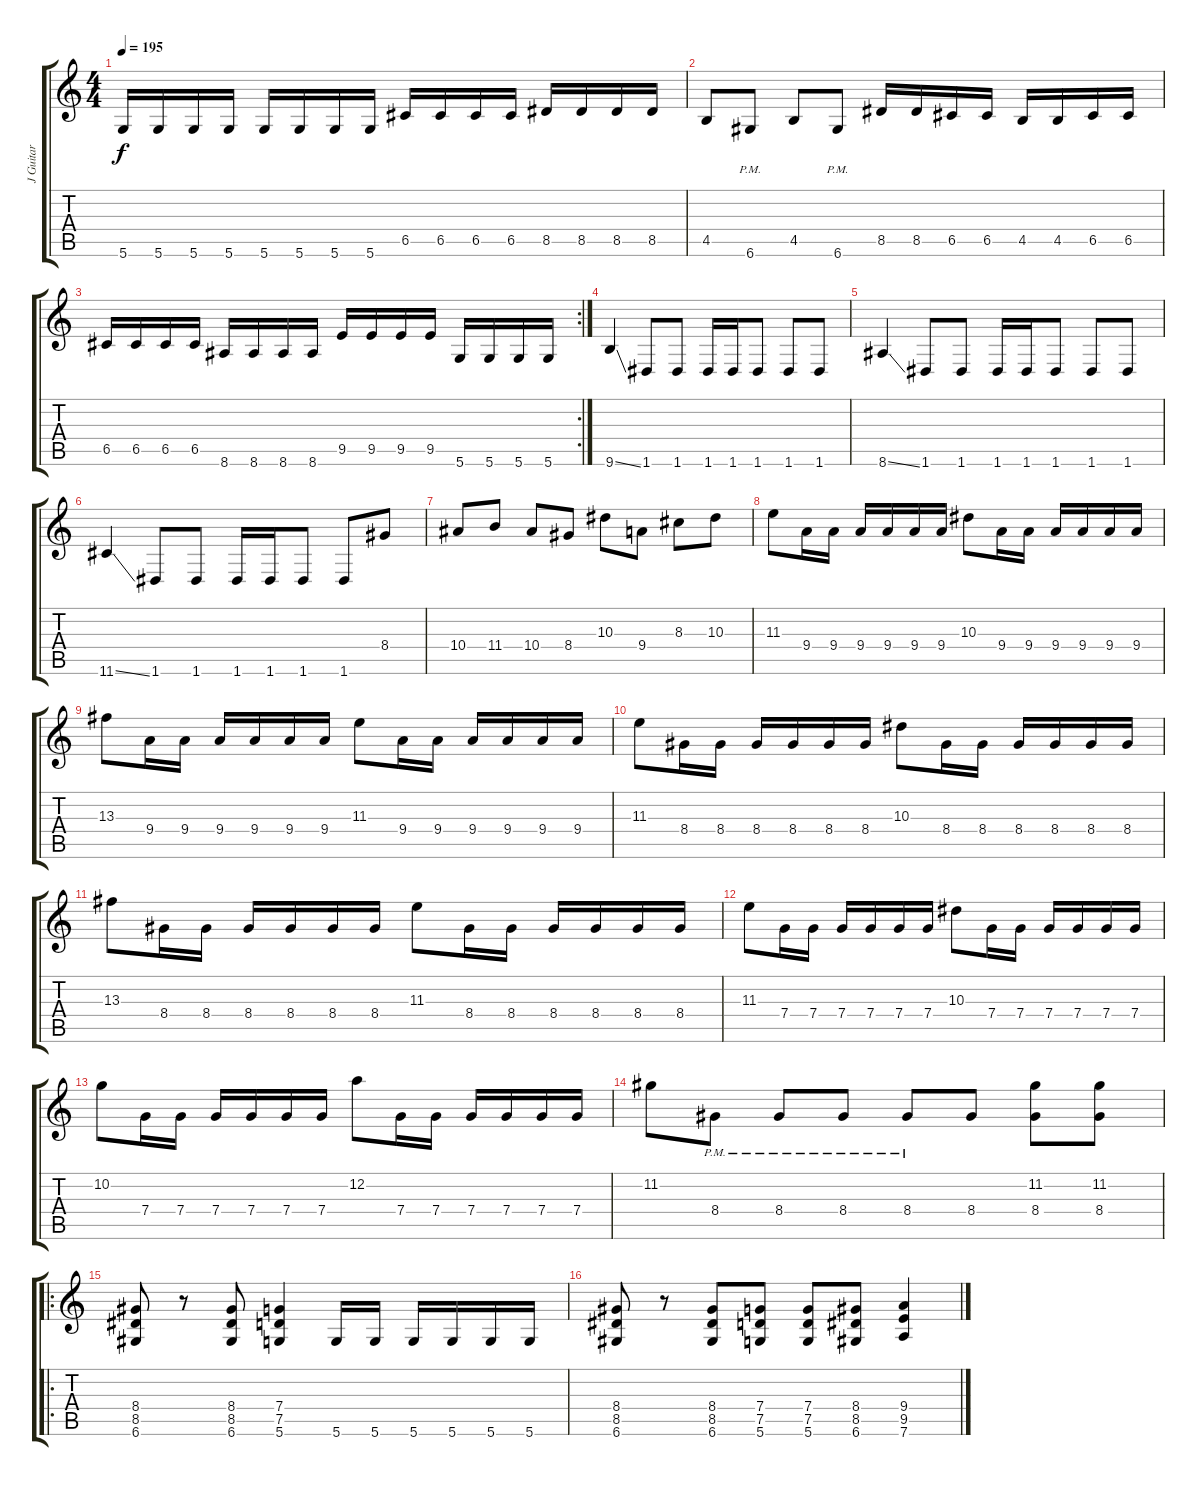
\track ("J Guitar" "J Guitar") {instrument overdrivenguitar}
\staff {score tabs}
\tuning (D4 A3 F3 C3 G2 D2) {hide}
\ts (4 4)
\tempo 195
\clef g2
\ks c
5.6.16{dy f} 5.6.16 5.6.16 5.6.16 5.6.16 5.6.16 5.6.16 5.6.16 6.5.16 6.5.16 6.5.16 6.5.16 8.5.16 8.5.16 8.5.16 8.5.16 |
4.5.8 6.6{pm}.8 4.5.8 6.6{pm}.8 8.5.16 8.5.16 6.5.16 6.5.16 4.5.16 4.5.16 6.5.16 6.5.16 |
\rc 2
6.5.16 6.5.16 6.5.16 6.5.16 8.6.16 8.6.16 8.6.16 8.6.16 9.5.16 9.5.16 9.5.16 9.5.16 5.6.16 5.6.16 5.6.16 5.6.16 |
9.6{ss}.4 1.6.8 1.6.8 1.6.16 1.6.16 1.6.8 1.6.8 1.6.8 |
8.6{ss}.4 1.6.8 1.6.8 1.6.16 1.6.16 1.6.8 1.6.8 1.6.8 |
11.6{ss}.4 1.6.8 1.6.8 1.6.16 1.6.16 1.6.8 1.6.8 8.4.8 |
10.4.8 11.4.8 10.4.8 8.4.8 10.3.8 9.4.8 8.3.8 10.3.8 |
11.3.8 9.4.16 9.4.16 9.4.16 9.4.16 9.4.16 9.4.16 10.3.8 9.4.16 9.4.16 9.4.16 9.4.16 9.4.16 9.4.16 |
13.3.8 9.4.16 9.4.16 9.4.16 9.4.16 9.4.16 9.4.16 11.3.8 9.4.16 9.4.16 9.4.16 9.4.16 9.4.16 9.4.16 |
11.3.8 8.4.16 8.4.16 8.4.16 8.4.16 8.4.16 8.4.16 10.3.8 8.4.16 8.4.16 8.4.16 8.4.16 8.4.16 8.4.16 |
13.3.8 8.4.16 8.4.16 8.4.16 8.4.16 8.4.16 8.4.16 11.3.8 8.4.16 8.4.16 8.4.16 8.4.16 8.4.16 8.4.16 |
11.3.8 7.4.16 7.4.16 7.4.16 7.4.16 7.4.16 7.4.16 10.3.8 7.4.16 7.4.16 7.4.16 7.4.16 7.4.16 7.4.16 |
10.2.8 7.4.16 7.4.16 7.4.16 7.4.16 7.4.16 7.4.16 12.2.8 7.4.16 7.4.16 7.4.16 7.4.16 7.4.16 7.4.16 |
11.2.8 8.4{pm}.8 8.4{pm}.8 8.4{pm}.8 8.4{pm}.8 8.4.8 (11.2 8.4).8 (11.2 8.4).8 |
\ro
(8.4 8.5 6.6).8 r.8 (8.4 8.5 6.6).8 (7.4 7.5 5.6).4 5.6.16 5.6.16 5.6.16 5.6.16 5.6.16 5.6.16 |
(8.4 8.5 6.6).8 r.8 (8.4 8.5 6.6).8 (7.4 7.5 5.6).8 (7.4 7.5 5.6).8 (8.4 8.5 6.6).8 (9.4 9.5 7.6).4
